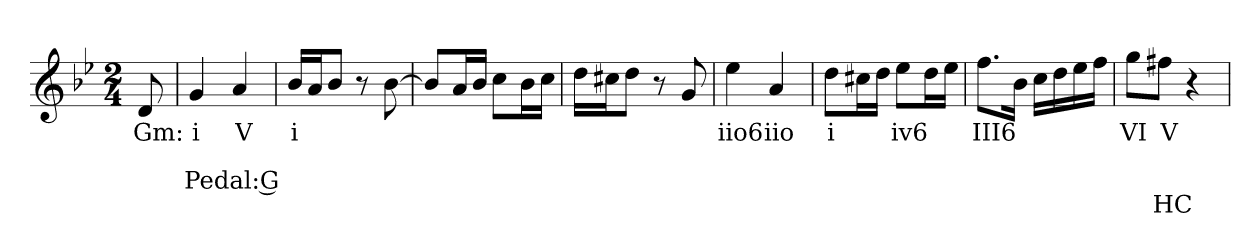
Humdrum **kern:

**kern	**text	**text	**text	**text
*part1	*part1	*part1	*part1	*part1
*staff1	*staff1	*staff1	*staff1	*staff1
*clefG2	*	*	*	*
*k[b-e-]	*	*	*	*
*g:	*	*	*	*
*M2/4	*	*	*	*
=	=	=	=	=
8d	Gm:	.	.	.
=1	=1	=1	=1	=1
4g	i	.	Pedal: G	.
4a	V	.	.	.
=2	=2	=2	=2	=2
16b-LL	i	.	.	.
16aJ	.	.	.	.
8b-J	.	.	.	.
8r	.	.	.	.
[8b-	.	.	.	.
=3	=3	=3	=3	=3
8b-L]	.	.	.	.
16aL	.	.	.	.
16b-JJ	.	.	.	.
8ccL	.	.	.	.
16b-L	.	.	.	.
16ccJJ	.	.	.	.
=4	=4	=4	=4	=4
16ddLL	.	.	.	.
16cc#XJ	.	.	.	.
8ddJ	.	.	.	.
8r	.	.	.	.
8g	.	.	.	.
=5	=5	=5	=5	=5
4ee-	iio6	.	.	.
4a	iio	.	.	.
=6	=6	=6	=6	=6
8ddL	i	.	.	.
16cc#XL	.	.	.	.
16ddJJ	.	.	.	.
8ee-L	iv6	.	.	.
16ddL	.	.	.	.
16ee-JJ	.	.	.	.
=7	=7	=7	=7	=7
8.ffL	III6	.	.	.
16b-Jk	.	.	.	.
16ccLL	.	.	.	.
16dd	.	.	.	.
16ee-	.	.	.	.
16ffJJ	.	.	.	.
=8	=8	=8	=8	=8
8ggL	VI	.	.	.
8ff#XJ	V	.	.	HC
4r	.	.	.	.
=	=	=	=	=
*-	*-	*-	*-	*-
